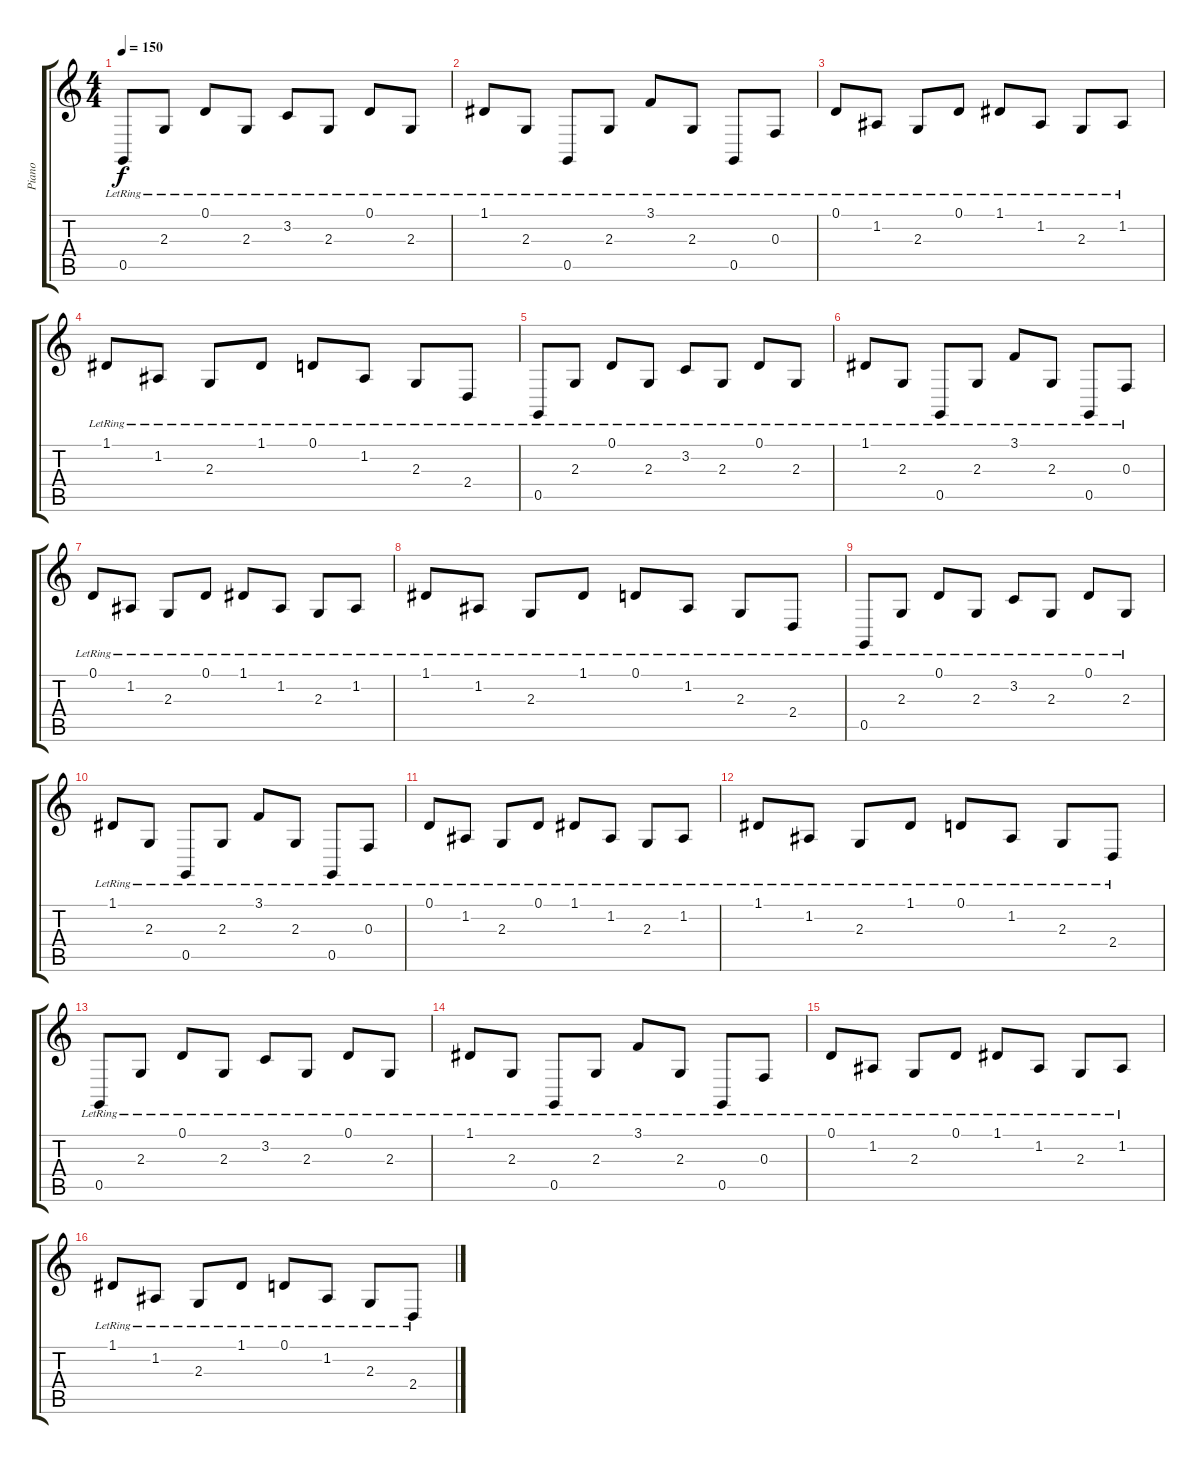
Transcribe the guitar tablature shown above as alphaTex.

\track ("Piano" "Piano") {instrument acousticgrandpiano}
\staff {score tabs}
\tuning (D4 A3 F3 C3 G2 C2) {hide}
\ts (4 4)
\tempo 150
\clef g2
\ks c
0.5{lr}.8{dy f} 2.3{lr}.8 0.1{lr}.8 2.3{lr}.8 3.2{lr}.8 2.3{lr}.8 0.1{lr}.8 2.3{lr}.8 |
1.1{lr}.8 2.3{lr}.8 0.5{lr}.8 2.3{lr}.8 3.1{lr}.8 2.3{lr}.8 0.5{lr}.8 0.3{lr}.8 |
0.1{lr}.8 1.2{lr}.8 2.3{lr}.8 0.1{lr}.8 1.1{lr}.8 1.2{lr}.8 2.3{lr}.8 1.2{lr}.8 |
1.1{lr}.8 1.2{lr}.8 2.3{lr}.8 1.1{lr}.8 0.1{lr}.8 1.2{lr}.8 2.3{lr}.8 2.4{lr}.8 |
0.5{lr}.8 2.3{lr}.8 0.1{lr}.8 2.3{lr}.8 3.2{lr}.8 2.3{lr}.8 0.1{lr}.8 2.3{lr}.8 |
1.1{lr}.8 2.3{lr}.8 0.5{lr}.8 2.3{lr}.8 3.1{lr}.8 2.3{lr}.8 0.5{lr}.8 0.3{lr}.8 |
0.1{lr}.8 1.2{lr}.8 2.3{lr}.8 0.1{lr}.8 1.1{lr}.8 1.2{lr}.8 2.3{lr}.8 1.2{lr}.8 |
1.1{lr}.8 1.2{lr}.8 2.3{lr}.8 1.1{lr}.8 0.1{lr}.8 1.2{lr}.8 2.3{lr}.8 2.4{lr}.8 |
0.5{lr}.8 2.3{lr}.8 0.1{lr}.8 2.3{lr}.8 3.2{lr}.8 2.3{lr}.8 0.1{lr}.8 2.3{lr}.8 |
1.1{lr}.8 2.3{lr}.8 0.5{lr}.8 2.3{lr}.8 3.1{lr}.8 2.3{lr}.8 0.5{lr}.8 0.3{lr}.8 |
0.1{lr}.8 1.2{lr}.8 2.3{lr}.8 0.1{lr}.8 1.1{lr}.8 1.2{lr}.8 2.3{lr}.8 1.2{lr}.8 |
1.1{lr}.8 1.2{lr}.8 2.3{lr}.8 1.1{lr}.8 0.1{lr}.8 1.2{lr}.8 2.3{lr}.8 2.4{lr}.8 |
0.5{lr}.8 2.3{lr}.8 0.1{lr}.8 2.3{lr}.8 3.2{lr}.8 2.3{lr}.8 0.1{lr}.8 2.3{lr}.8 |
1.1{lr}.8 2.3{lr}.8 0.5{lr}.8 2.3{lr}.8 3.1{lr}.8 2.3{lr}.8 0.5{lr}.8 0.3{lr}.8 |
0.1{lr}.8 1.2{lr}.8 2.3{lr}.8 0.1{lr}.8 1.1{lr}.8 1.2{lr}.8 2.3{lr}.8 1.2{lr}.8 |
1.1{lr}.8 1.2{lr}.8 2.3{lr}.8 1.1{lr}.8 0.1{lr}.8 1.2{lr}.8 2.3{lr}.8 2.4{lr}.8
